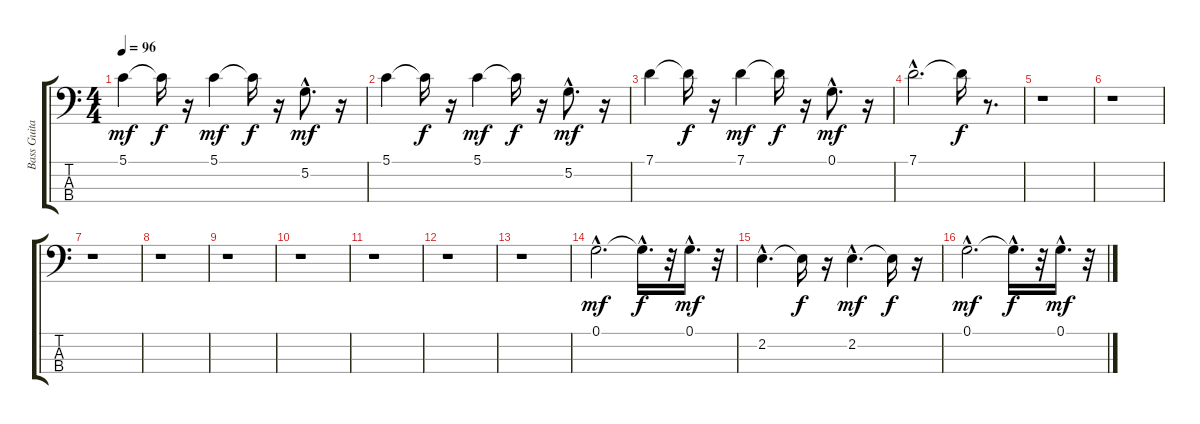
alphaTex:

\track ("Bass Guitar" "Bass Guita") {instrument electricbassfinger}
\staff {score tabs}
\tuning (G2 D2 A1 E1) {hide}
\ts (4 4)
\tempo 96
\clef f4
\ks c
5.1.4{dy mf} 5.1{t}.16{dy f} r.16 5.1.4{dy mf} 5.1{t}.16{dy f} r.16 5.2{hac}.8{d dy mf} r.16 |
5.1.4 5.1{t}.16{dy f} r.16 5.1.4{dy mf} 5.1{t}.16{dy f} r.16 5.2{hac}.8{d dy mf} r.16 |
7.1.4 7.1{t}.16{dy f} r.16 7.1.4{dy mf} 7.1{t}.16{dy f} r.16 0.1{hac}.8{d dy mf} r.16 |
7.1{hac}.2{d} 7.1{t}.16{dy f} r.8{d} |
r.1 |
r.1 |
r.1 |
r.1 |
r.1 |
r.1 |
r.1 |
r.1 |
r.1 |
0.1{hac}.2{d dy mf} 0.1{hac t}.16{d dy f} r.32 0.1{hac}.16{d dy mf} r.32 |
2.2{hac}.4{d} 2.2{t}.16{dy f} r.16 2.2{hac}.4{d dy mf} 2.2{t}.16{dy f} r.16 |
0.1{hac}.2{d dy mf} 0.1{hac t}.16{d dy f} r.32 0.1{hac}.16{d dy mf} r.32
